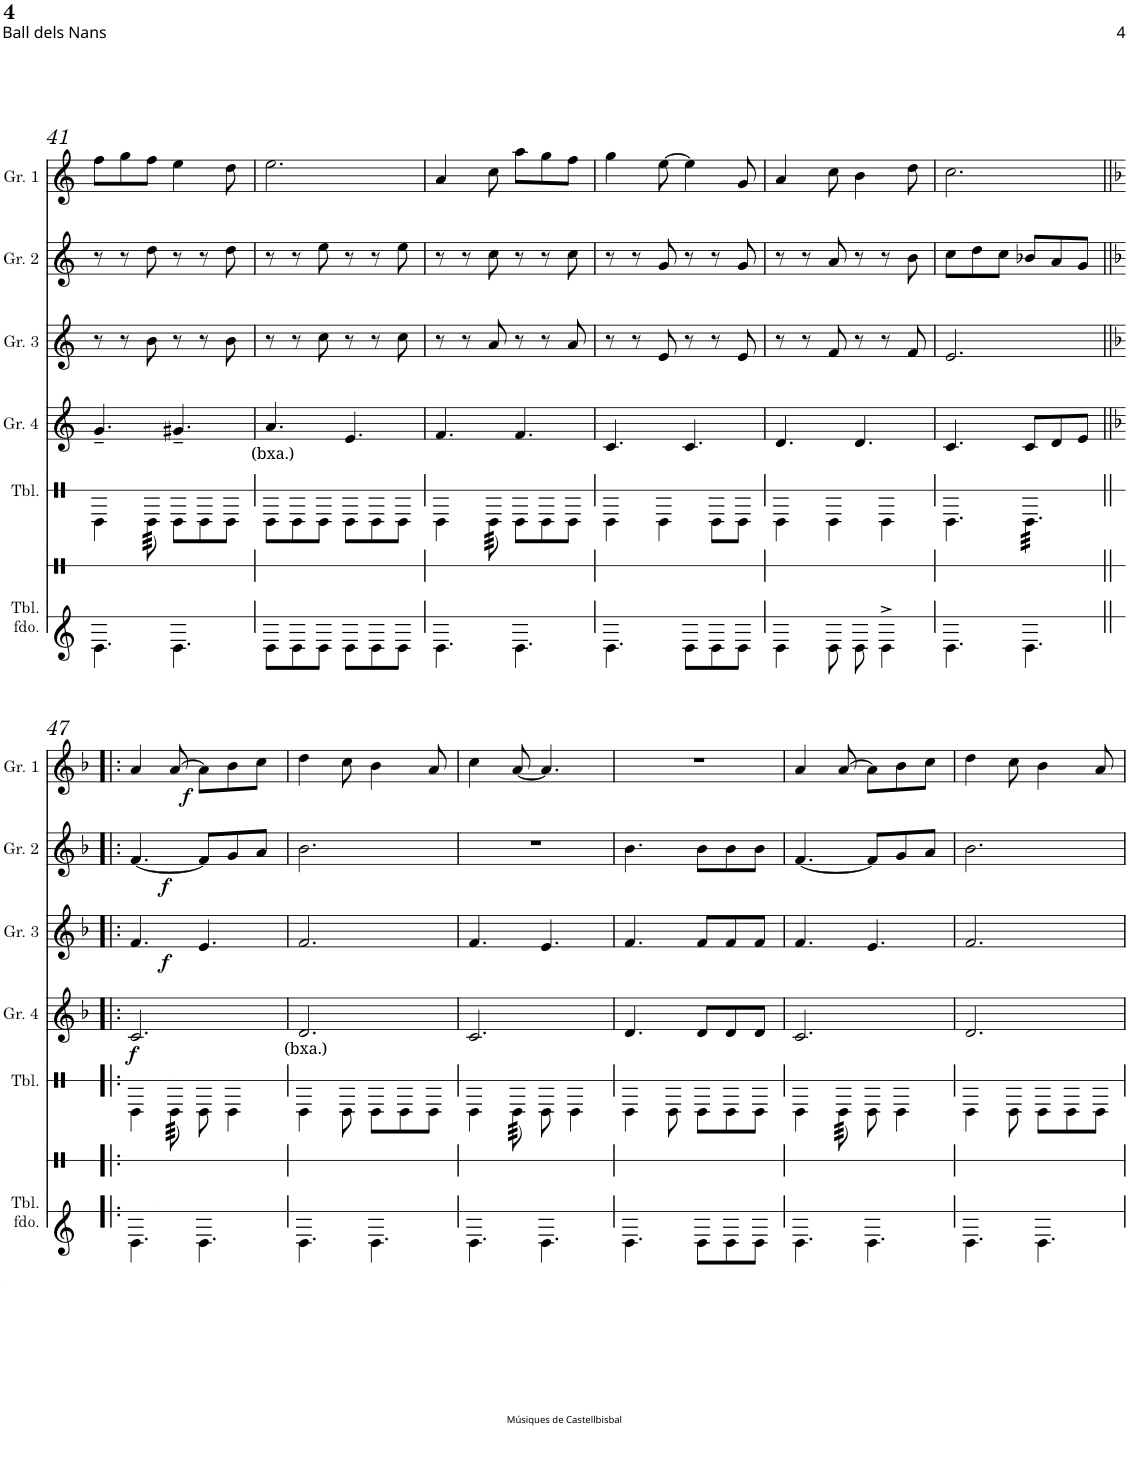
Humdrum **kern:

**kern	**kern	**kern	**kern	**dynam	**kern	**dynam	**kern	**dynam	**kern	**dynam
*part7	*part6	*part5	*part4	*part4	*part3	*part3	*part2	*part2	*part1	*part1
*staff7	*staff6	*staff5	*staff4	*staff4	*staff3	*staff3	*staff2	*staff2	*staff1	*staff1
*I"Tbl. fdo.	*I"Timbal	*I"Timbal	*I"Gralla 4	*	*I"Gralla 3	*	*I"Gralla 2	*	*I"Gralla 1	*
*I'Tbl. fdo.	*	*I'Tbl.	*I'Gr. 4	*	*I'Gr. 3	*	*I'Gr. 2	*	*I'Gr. 1	*
!!LO:PB:g=z
*clefX	*clefX	*clefX	*clefG2	*	*clefG2	*	*clefG2	*	*clefG2	*
*k[]	*k[]	*k[]	*k[]	*	*k[]	*	*k[]	*	*k[]	*
*M6/8	*M3/4	*M6/8	*M6/8	*	*M6/8	*	*M6/8	*	*M6/8	*
=41	=41	=41	=41	=41	=41	=41	=41	=41	=41	=41
4.e\	2.ryy	4e\	4.g~/	.	8r	.	8r	.	8ff\L	.
.	.	.	.	.	8r	.	8r	.	8gg\	.
*	*	*tremolo	*	*	*	*	*	*	*	*
.	.	64e\	.	.	8b\	.	8dd\	.	8ff\J	.
.	.	64e\	.	.	.	.	.	.	.	.
.	.	64e\	.	.	.	.	.	.	.	.
.	.	64e\	.	.	.	.	.	.	.	.
.	.	64e\	.	.	.	.	.	.	.	.
.	.	64e\	.	.	.	.	.	.	.	.
.	.	64e\	.	.	.	.	.	.	.	.
.	.	64e\	.	.	.	.	.	.	.	.
*	*	*Xtremolo	*	*	*	*	*	*	*	*
4.e\	.	8e\L	4.g#X~/	.	8r	.	8r	.	4ee\	.
.	.	8e\	.	.	8r	.	8r	.	.	.
.	.	8e\J	.	.	8b\	.	8dd\	.	8dd\	.
!	!	!	!LO:TX:b:t=(bxa.)	!	!	!	!	!	!	!
=42	=42	=42	=42	=42	=42	=42	=42	=42	=42	=42
8e\L	2.ryy	8e\L	4.a/	.	8r	.	8r	.	2.ee\	.
8e\	.	8e\	.	.	8r	.	8r	.	.	.
8e\J	.	8e\J	.	.	8cc\	.	8ee\	.	.	.
8e\L	.	8e\L	4.e/	.	8r	.	8r	.	.	.
8e\	.	8e\	.	.	8r	.	8r	.	.	.
8e\J	.	8e\J	.	.	8cc\	.	8ee\	.	.	.
=43	=43	=43	=43	=43	=43	=43	=43	=43	=43	=43
4.e\	2.ryy	4e\	4.f/	.	8r	.	8r	.	4a/	.
.	.	.	.	.	8r	.	8r	.	.	.
*	*	*tremolo	*	*	*	*	*	*	*	*
.	.	64e\	.	.	8a/	.	8cc\	.	8cc\	.
.	.	64e\	.	.	.	.	.	.	.	.
.	.	64e\	.	.	.	.	.	.	.	.
.	.	64e\	.	.	.	.	.	.	.	.
.	.	64e\	.	.	.	.	.	.	.	.
.	.	64e\	.	.	.	.	.	.	.	.
.	.	64e\	.	.	.	.	.	.	.	.
.	.	64e\	.	.	.	.	.	.	.	.
*	*	*Xtremolo	*	*	*	*	*	*	*	*
4.e\	.	8e\L	4.f/	.	8r	.	8r	.	8aa\L	.
.	.	8e\	.	.	8r	.	8r	.	8gg\	.
.	.	8e\J	.	.	8a/	.	8cc\	.	8ff\J	.
=44	=44	=44	=44	=44	=44	=44	=44	=44	=44	=44
4.e\	2.ryy	4e\	4.c/	.	8r	.	8r	.	4gg\	.
.	.	.	.	.	8r	.	8r	.	.	.
.	.	4e\	.	.	8e/	.	8g/	.	[8ee\	.
8e\L	.	.	4.c/	.	8r	.	8r	.	4ee\]	.
8e\	.	8e\L	.	.	8r	.	8r	.	.	.
8e\J	.	8e\J	.	.	8e/	.	8g/	.	8g/	.
=45	=45	=45	=45	=45	=45	=45	=45	=45	=45	=45
4e\	2.ryy	4e\	4.d/	.	8r	.	8r	.	4a/	.
.	.	.	.	.	8r	.	8r	.	.	.
8e\	.	4e\	.	.	8f/	.	8a/	.	8cc\	.
8e\	.	.	4.d/	.	8r	.	8r	.	4b\	.
4e^\	.	4e\	.	.	8r	.	8r	.	.	.
.	.	.	.	.	8f/	.	8b\	.	8dd\	.
=46	=46	=46	=46	=46	=46	=46	=46	=46	=46	=46
4.e\	2.ryy	4.e\	4.c/	.	2.e/	.	8cc\L	.	2.cc\	.
.	.	.	.	.	.	.	8dd\	.	.	.
.	.	.	.	.	.	.	8cc\J	.	.	.
*	*	*tremolo	*	*	*	*	*	*	*	*
4.e\	.	32e\LLL	8c/L	.	.	.	8b-X/L	.	.	.
.	.	32e\	.	.	.	.	.	.	.	.
.	.	32e\	.	.	.	.	.	.	.	.
.	.	32e\	.	.	.	.	.	.	.	.
.	.	32e\	8d/	.	.	.	8a/	.	.	.
.	.	32e\	.	.	.	.	.	.	.	.
.	.	32e\	.	.	.	.	.	.	.	.
.	.	32e\	.	.	.	.	.	.	.	.
.	.	32e\	8e/J	.	.	.	8g/J	.	.	.
.	.	32e\	.	.	.	.	.	.	.	.
.	.	32e\	.	.	.	.	.	.	.	.
.	.	32e\JJJ	.	.	.	.	.	.	.	.
*	*	*Xtremolo	*	*	*	*	*	*	*	*
!!LO:LB:g=z
=47!|:	=47!|:	=47!|:	=47!|:	=47!|:	=47!|:	=47!|:	=47!|:	=47!|:	=47!|:	=47!|:
*	*	*	*k[b-]	*	*k[b-]	*	*k[b-]	*	*k[b-]	*
*	*	*	*F:	*	*F:	*	*F:	*	*F:	*
!	!	!	!	!LO:DY:b	!	!	!	!	!	!
*^	*	*	*	*	*^	*	*^	*	*^	*
4.e\	8ryy	2.ryy	4e\	2.c/	f	4.f/	8.ryy	.	[4.f/	8.ryy	.	4a/	4ryy	.
!	!LO:TX:a:t=.	!	!	!	!	!	!	!	!	!	!	!	!	!
.	2ryy	.	.	.	.	.	.	.	.	.	.	.	.	.
!	!	!	!	!	!	!	!	!LO:DY:b	!	!	!LO:DY:b	!	!	!
.	.	.	.	.	.	.	2ryy	f	.	2ryy	f	.	.	.
!	!	!	!LO:TX:b:t=.	!	!	!	!	!	!	!	!	!	!	!
!	!	!	!LO:TX:a:t=.	!	!	!	!	!	!	!	!	!	!	!
*	*	*	*tremolo	*	*	*	*	*	*	*	*	*	*	*
.	.	.	64e\	.	.	.	.	.	.	.	.	[8a/	16ryy	.
.	.	.	64e\	.	.	.	.	.	.	.	.	.	.	.
.	.	.	64e\	.	.	.	.	.	.	.	.	.	.	.
.	.	.	64e\	.	.	.	.	.	.	.	.	.	.	.
!	!	!	!	!	!	!	!	!	!	!	!	!	!	!LO:DY:b
.	.	.	64e\	.	.	.	.	.	.	.	.	.	4..ryy	f
.	.	.	64e\	.	.	.	.	.	.	.	.	.	.	.
.	.	.	64e\	.	.	.	.	.	.	.	.	.	.	.
.	.	.	64e\	.	.	.	.	.	.	.	.	.	.	.
*	*	*	*Xtremolo	*	*	*	*	*	*	*	*	*	*	*
4.e\	.	.	8e\	.	.	4.e/	.	.	8f/L]	.	.	8a\L]	.	.
.	.	.	4e\	.	.	.	.	.	8g/	.	.	8b-\	.	.
.	8ryy	.	.	.	.	.	.	.	8a/J	.	.	8cc\J	.	.
.	.	.	.	.	.	.	16ryy	.	.	16ryy	.	.	.	.
!	!	!	!	!LO:TX:b:t=(bxa.)	!	!	!	!	!	!	!	!	!	!
*	*	*	*	*	*	*v	*v	*	*	*	*	*v	*v	*
*v	*v	*	*	*	*	*	*	*v	*v	*	*	*
=48	=48	=48	=48	=48	=48	=48	=48	=48	=48	=48
4.e\	2.ryy	4e\	2.d/	.	2.f/	.	2.b-\	.	4dd\	.
.	.	8e\	.	.	.	.	.	.	8cc\	.
4.e\	.	8e\L	.	.	.	.	.	.	4b-\	.
.	.	8e\	.	.	.	.	.	.	.	.
.	.	8e\J	.	.	.	.	.	.	8a/	.
=49	=49	=49	=49	=49	=49	=49	=49	=49	=49	=49
4.e\	2.ryy	4e\	2.c/	.	4.f/	.	2.r	.	4cc\	.
*	*	*tremolo	*	*	*	*	*	*	*	*
.	.	64e\	.	.	.	.	.	.	[8a/	.
.	.	64e\	.	.	.	.	.	.	.	.
.	.	64e\	.	.	.	.	.	.	.	.
.	.	64e\	.	.	.	.	.	.	.	.
.	.	64e\	.	.	.	.	.	.	.	.
.	.	64e\	.	.	.	.	.	.	.	.
.	.	64e\	.	.	.	.	.	.	.	.
.	.	64e\	.	.	.	.	.	.	.	.
*	*	*Xtremolo	*	*	*	*	*	*	*	*
4.e\	.	8e\	.	.	4.e/	.	.	.	4.a/]	.
.	.	4e\	.	.	.	.	.	.	.	.
=50	=50	=50	=50	=50	=50	=50	=50	=50	=50	=50
4.e\	2.ryy	4e\	4.d/	.	4.f/	.	4.b-\	.	2.r	.
.	.	8e\	.	.	.	.	.	.	.	.
8e\L	.	8e\L	8d/L	.	8f/L	.	8b-\L	.	.	.
8e\	.	8e\	8d/	.	8f/	.	8b-\	.	.	.
8e\J	.	8e\J	8d/J	.	8f/J	.	8b-\J	.	.	.
=51	=51	=51	=51	=51	=51	=51	=51	=51	=51	=51
4.e\	2.ryy	4e\	2.c/	.	4.f/	.	[4.f/	.	4a/	.
*	*	*tremolo	*	*	*	*	*	*	*	*
.	.	64e\	.	.	.	.	.	.	[8a/	.
.	.	64e\	.	.	.	.	.	.	.	.
.	.	64e\	.	.	.	.	.	.	.	.
.	.	64e\	.	.	.	.	.	.	.	.
.	.	64e\	.	.	.	.	.	.	.	.
.	.	64e\	.	.	.	.	.	.	.	.
.	.	64e\	.	.	.	.	.	.	.	.
.	.	64e\	.	.	.	.	.	.	.	.
*	*	*Xtremolo	*	*	*	*	*	*	*	*
4.e\	.	8e\	.	.	4.e/	.	8f/L]	.	8a\L]	.
.	.	4e\	.	.	.	.	8g/	.	8b-\	.
.	.	.	.	.	.	.	8a/J	.	8cc\J	.
=52	=52	=52	=52	=52	=52	=52	=52	=52	=52	=52
4.e\	2.ryy	4e\	2.d/	.	2.f/	.	2.b-\	.	4dd\	.
.	.	8e\	.	.	.	.	.	.	8cc\	.
4.e\	.	8e\L	.	.	.	.	.	.	4b-\	.
.	.	8e\	.	.	.	.	.	.	.	.
.	.	8e\J	.	.	.	.	.	.	8a/	.
=	=	=	=	=	=	=	=	=	=	=
*-	*-	*-	*-	*-	*-	*-	*-	*-	*-	*-
